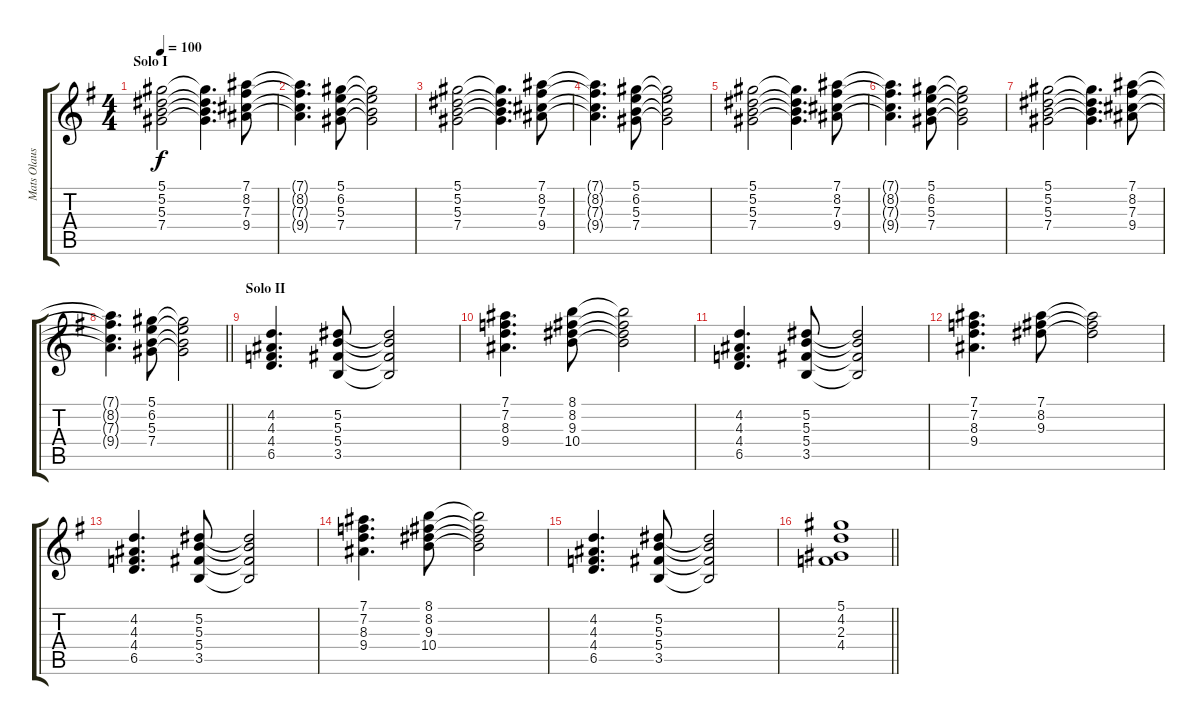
\track ("Mats Olausson " "Mats Olaus") {instrument rockorgan}
\staff {score tabs}
\tuning (Eb5 Bb4 Gb4 Db4 Ab3 Eb3) {hide}
\ts (4 4)
\section ("" "Solo I")
\tempo 100
\clef g2
\ks g
(5.1 5.2 5.3 7.4).2{dy f} (5.1{t} 5.2{t} 5.3{t} 7.4{t}).4{d} (7.1 8.2 7.3 9.4).8 |
(7.1{t} 8.2{t} 7.3{t} 9.4{t}).4{d} (5.1 6.2 5.3 7.4).8 (5.1{t} 6.2{t} 5.3{t} 7.4{t}).2 |
(5.1 5.2 5.3 7.4).2 (5.1{t} 5.2{t} 5.3{t} 7.4{t}).4{d} (7.1 8.2 7.3 9.4).8 |
(7.1{t} 8.2{t} 7.3{t} 9.4{t}).4{d} (5.1 6.2 5.3 7.4).8 (5.1{t} 6.2{t} 5.3{t} 7.4{t}).2 |
(5.1 5.2 5.3 7.4).2 (5.1{t} 5.2{t} 5.3{t} 7.4{t}).4{d} (7.1 8.2 7.3 9.4).8 |
(7.1{t} 8.2{t} 7.3{t} 9.4{t}).4{d} (5.1 6.2 5.3 7.4).8 (5.1{t} 6.2{t} 5.3{t} 7.4{t}).2 |
(5.1 5.2 5.3 7.4).2 (5.1{t} 5.2{t} 5.3{t} 7.4{t}).4{d} (7.1 8.2 7.3 9.4).8 |
\barLineRight lightlight
(7.1{t} 8.2{t} 7.3{t} 9.4{t}).4{d} (5.1 6.2 5.3 7.4).8 (5.1{t} 6.2{t} 5.3{t} 7.4{t}).2 |
\section ("" "Solo II")
(4.2 4.3 4.4 6.5).4{d} (5.2 5.3 5.4 3.5).8 (5.2{t} 5.3{t} 5.4{t} 3.5{t}).2 |
(7.1 7.2 8.3 9.4).4{d} (8.1 8.2 9.3 10.4).8 (8.1{t} 8.2{t} 9.3{t} 10.4{t}).2 |
(4.2 4.3 4.4 6.5).4{d} (5.2 5.3 5.4 3.5).8 (5.2{t} 5.3{t} 5.4{t} 3.5{t}).2 |
(7.1 7.2 8.3 9.4).4{d} (7.1 8.2 9.3).8 (7.1{t} 8.2{t} 9.3{t}).2 |
(4.2 4.3 4.4 6.5).4{d} (5.2 5.3 5.4 3.5).8 (5.2{t} 5.3{t} 5.4{t} 3.5{t}).2 |
(7.1 7.2 8.3 9.4).4{d} (8.1 8.2 9.3 10.4).8 (8.1{t} 8.2{t} 9.3{t} 10.4{t}).2 |
(4.2 4.3 4.4 6.5).4{d} (5.2 5.3 5.4 3.5).8 (5.2{t} 5.3{t} 5.4{t} 3.5{t}).2 |
\barLineRight lightlight
(5.1 4.2 2.3 4.4).1
